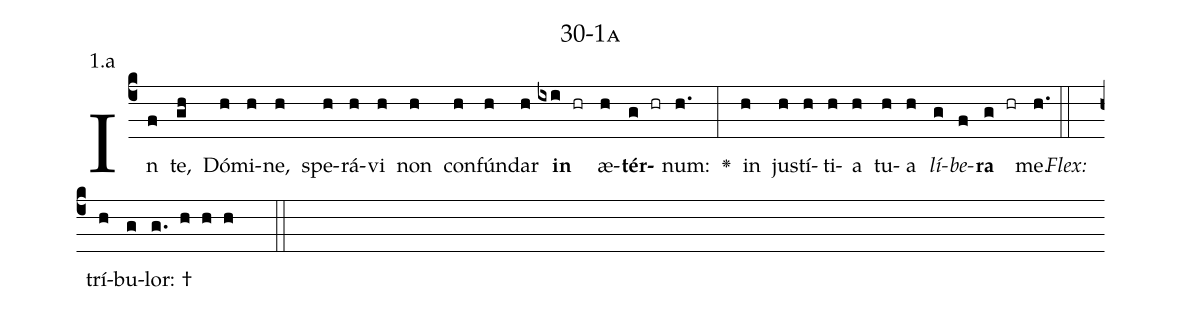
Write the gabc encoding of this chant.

name: 30-1a;
annotation: 1.a;
%%
(c4)In(f) te,(gh) Dó(h)mi(h)ne,(h) spe(h)rá(h)vi(h) non(h) con(h)fún(h)dar(h) <b>in</b>(ixi hr) æ(h)<b>tér</b>(g hr)num:(h.) <v>\greheightstar</v>(:) in(h) jus(h)tí(h)ti(h)a(h) tu(h)a(h) <i>lí</i>(g)<i>be</i>(f)<b>ra</b>(g hr) me.(h.) (::)
<i>Flex:</i>()  trí(h)bu(g)lor: †(g. h h h  ::)

%E(h) u(h) o(g) u(f) a(g) e.(h.) (::)
